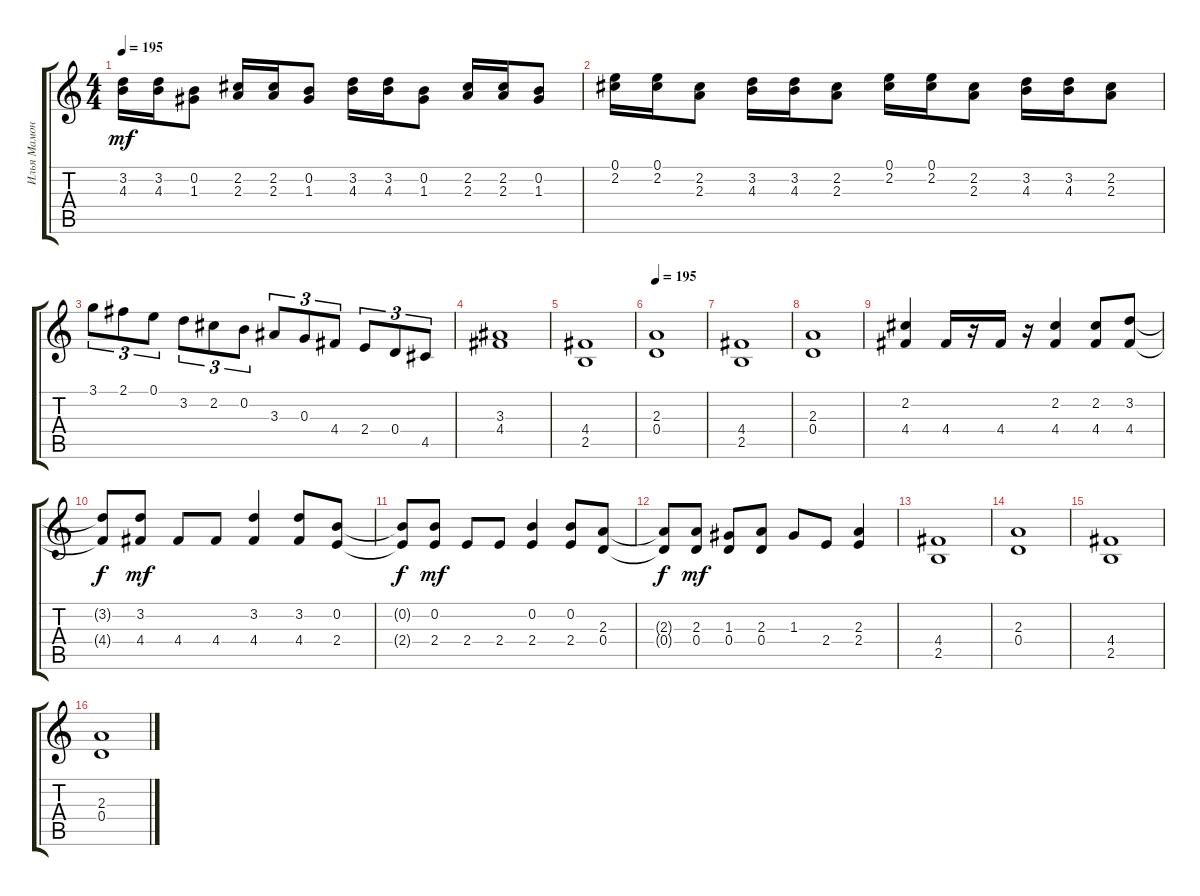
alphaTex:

\track ("Илья Мамонтов" "Илья Мамон") {instrument distortionguitar}
\staff {score tabs}
\tuning (E4 B3 G3 D3 A2 E2) {hide}
\ts (4 4)
\tempo 195
\clef g2
\ks c
(3.2 4.3).16{dy mf} (3.2 4.3).16 (0.2 1.3).8 (2.2 2.3).16 (2.2 2.3).16 (0.2 1.3).8 (3.2 4.3).16 (3.2 4.3).16 (0.2 1.3).8 (2.2 2.3).16 (2.2 2.3).16 (0.2 1.3).8 |
(0.1 2.2).16 (0.1 2.2).16 (2.2 2.3).8 (3.2 4.3).16 (3.2 4.3).16 (2.2 2.3).8 (0.1 2.2).16 (0.1 2.2).16 (2.2 2.3).8 (3.2 4.3).16 (3.2 4.3).16 (2.2 2.3).8 |
3.1.8{tu (3 2)} 2.1.8{tu (3 2)} 0.1.8{tu (3 2)} 3.2.8{tu (3 2)} 2.2.8{tu (3 2)} 0.2.8{tu (3 2)} 3.3.8{tu (3 2)} 0.3.8{tu (3 2)} 4.4.8{tu (3 2)} 2.4.8{tu (3 2)} 0.4.8{tu (3 2)} 4.5.8{tu (3 2)} |
(3.3 4.4).1 |
(4.4 2.5).1 |
\tempo 195
(2.3 0.4).1 |
(4.4 2.5).1 |
(2.3 0.4).1 |
(2.2 4.4).4 4.4.16 r.16 4.4.16 r.16 (2.2 4.4).4 (2.2 4.4).8 (3.2 4.4).8 |
(3.2{t} 4.4{t}).8{dy f} (3.2 4.4).8{dy mf} 4.4.8 4.4.8 (3.2 4.4).4 (3.2 4.4).8 (0.2 2.4).8 |
(0.2{t} 2.4{t}).8{dy f} (0.2 2.4).8{dy mf} 2.4.8 2.4.8 (0.2 2.4).4 (0.2 2.4).8 (2.3 0.4).8 |
(2.3{t} 0.4{t}).8{dy f} (2.3 0.4).8{dy mf} (1.3 0.4).8 (2.3 0.4).8 1.3.8 2.4.8 (2.3 2.4).4 |
(4.4 2.5).1 |
(2.3 0.4).1 |
(4.4 2.5).1 |
(2.3 0.4).1
